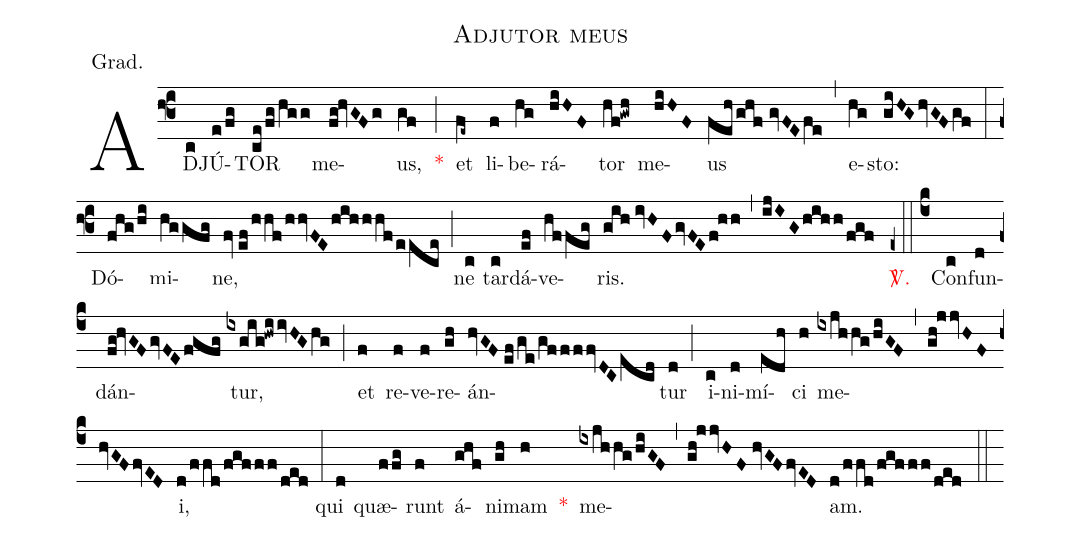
name:Adjutor meus;
annotation:Grad.;
mode:II.;
office-part:Gradual;
%%
(f3) AD(c)JÚ(e/fg)TOR(ce/fg/hgg) me(fg!hvGFg)us,(gf) <v>\red{*}</v>(;) et(fe~) li(f)be(hg)rá(hiHF)tor(hf!gwh) me(hiHF)us(feh/ghf//gvFEfe) (,) e(hg)sto:(giHGhvGFgf) (:) Dó(fhg/hi)mi(hggfg)ne,(fv//ef/hhf/hhvFEhihhhf/eece) (;) ne(c) tar(c)dá(ef)ve(hffeg)ris.(gih//ivHF/gvFE/f!hh) (,) (ijIG/hihh/fgf) <v>\red{\Vbar.}</v>(z0::c4) Con(c)fun(d)dán(fg!hvGF/gvFE/fgfg)tur,(ixgig!hwiivHGhg) (;) et(f) re(f)ve(f)re(gh)án(hvGF//ef/ge/gffffvDCecd)tur(d) (;) i(c)ni(d)mí(edh)ci(h) me(ixjhhg/hiGF,gh!jjvHF//hvGFfvED)i,(d/ffd/fgfff/ded) (:) qui(d) quæ(ffg)runt(f) á(ghf)ni(gh)mam(h) <v>\red{*}</v>() me(ixjhhg/hiGF,gh!jjvHF//hvGFfvED)am.(d/ffd/fgfff/ded) (::)
